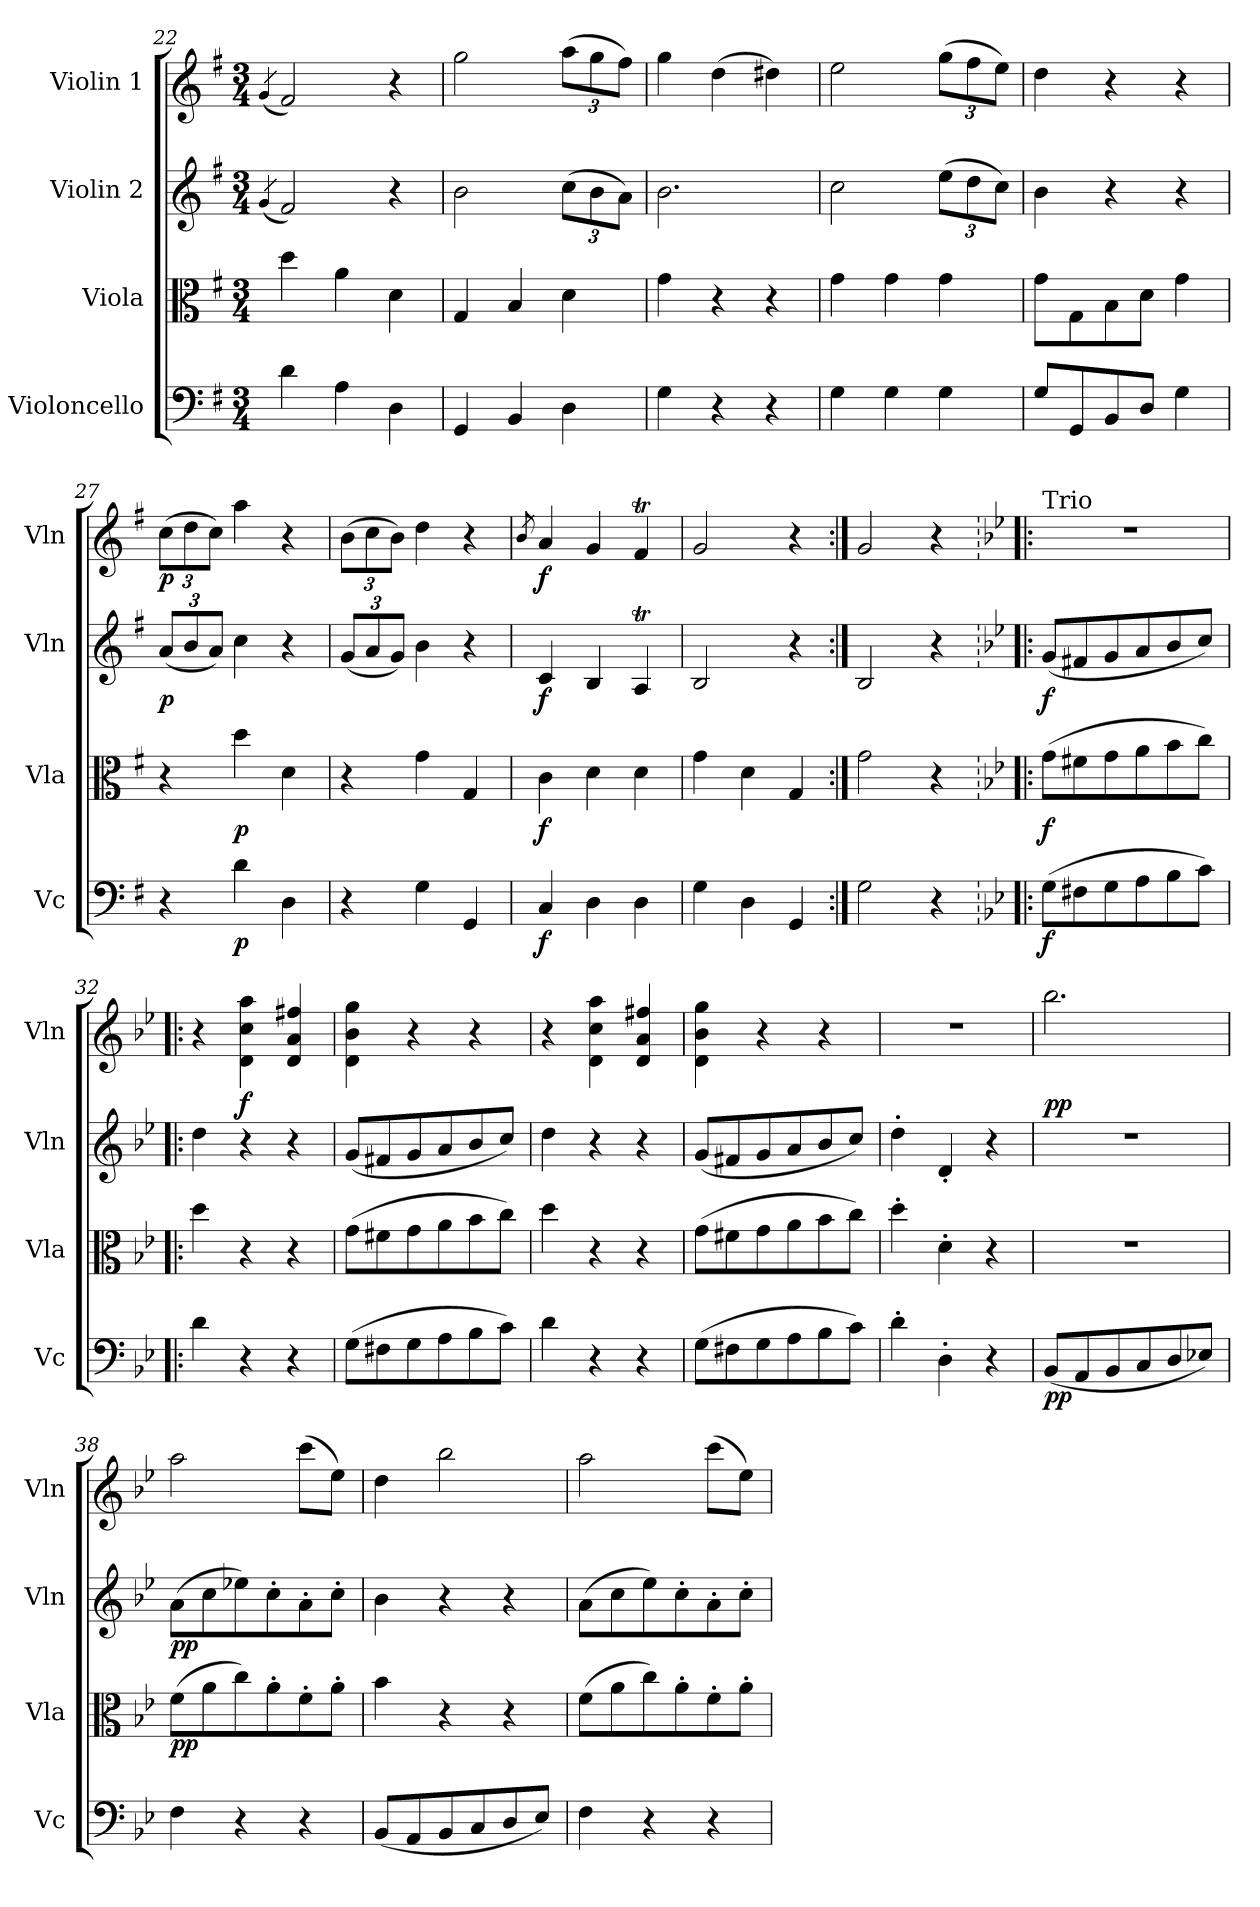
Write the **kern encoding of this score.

**kern	**dynam	**kern	**dynam	**kern	**dynam	**kern	**dynam
*part4	*part4	*part3	*part3	*part2	*part2	*part1	*part1
*staff4	*staff4	*staff3	*staff3	*staff2	*staff2	*staff1	*staff1
*I"Violoncello	*	*I"Viola	*	*I"Violin 2	*	*I"Violin 1	*
*I'Vc	*	*I'Vla	*	*I'Vln	*	*I'Vln	*
*clefF4	*	*clefC3	*	*clefG2	*	*clefG2	*
*k[f#]	*	*k[f#]	*	*k[f#]	*	*k[f#]	*
*M3/4	*	*M3/4	*	*M3/4	*	*M3/4	*
=22	=22	=22	=22	=22	=22	=22	=22
.	.	.	.	(4qg/	.	(4qg/	.
4d\	.	4dd\	.	2f#/)	.	2f#/)	.
4A\	.	4a\	.	.	.	.	.
4D\	.	4d\	.	4r	.	4r	.
=23	=23	=23	=23	=23	=23	=23	=23
4GG/	.	4G/	.	2b\	.	2gg\	.
4BB/	.	4B/	.	.	.	.	.
*	*	*	*	*Xbrackettup	*	*Xbrackettup	*
4D\	.	4d\	.	(12cc\L	.	(12aa\L	.
.	.	.	.	12b\	.	12gg\	.
.	.	.	.	12a\J)	.	12ff#\J)	.
=24	=24	=24	=24	=24	=24	=24	=24
4G\	.	4g\	.	2.b\	.	4gg\	.
4r	.	4r	.	.	.	(4dd\	.
4r	.	4r	.	.	.	4dd#X\)	.
!!LO:LB:g=z
=25	=25	=25	=25	=25	=25	=25	=25
4G\	.	4g\	.	2cc\	.	2ee\	.
4G\	.	4g\	.	.	.	.	.
4G\	.	4g\	.	(12ee\L	.	(12gg\L	.
.	.	.	.	12dd\	.	12ff#\	.
.	.	.	.	12cc\J)	.	12ee\J)	.
=26	=26	=26	=26	=26	=26	=26	=26
8G/L	.	8g\L	.	4b\	.	4dd\	.
8GG/	.	8G\	.	.	.	.	.
8BB/	.	8B\	.	4r	.	4r	.
8D/J	.	8d\J	.	.	.	.	.
4G\	.	4g\	.	4r	.	4r	.
=27	=27	=27	=27	=27	=27	=27	=27
!	!	!	!	!	!LO:DY:b	!	!LO:DY:b
4r	.	4r	.	(12a/L	p	(12cc\L	p
.	.	.	.	12b/	.	12dd\	.
.	.	.	.	12a/J)	.	12cc\J)	.
!	!LO:DY:b	!	!LO:DY:b	!	!	!	!
4d\	p	4dd\	p	4cc\	.	4aa\	.
4D\	.	4d\	.	4r	.	4r	.
=28	=28	=28	=28	=28	=28	=28	=28
4r	.	4r	.	(12g/L	.	(12b\L	.
.	.	.	.	12a/	.	12cc\	.
.	.	.	.	12g/J)	.	12b\J)	.
4G\	.	4g\	.	4b\	.	4dd\	.
4GG/	.	4G/	.	4r	.	4r	.
=29	=29	=29	=29	=29	=29	=29	=29
.	.	.	.	.	.	8qb/	.
!	!LO:DY:b	!	!LO:DY:b	!	!LO:DY:b	!	!LO:DY:b
4C/	f	4c\	f	4c/	f	4a/	f
4D\	.	4d\	.	4B/	.	4g/	.
4D\	.	4d\	.	4AT/	.	4f#t/	.
=29X2	=29X2	=29X2	=29X2	=29X2	=29X2	=29X2	=29X2
4G\	.	4g\	.	2B/	.	2g/	.
4D\	.	4d\	.	.	.	.	.
4GG/	.	4G/	.	4r	.	4r	.
=30:|!	=30:|!	=30:|!	=30:|!	=30:|!	=30:|!	=30:|!	=30:|!
2G\	.	2g\	.	2B/	.	2g/	.
4r	.	4r	.	4r	.	4r	.
!!LO:PB:g=z
=31|!:	=31|!:	=31|!:	=31|!:	=31|!:	=31|!:	=31|!:	=31|!:
*k[b-e-]	*	*k[b-e-]	*	*k[b-e-]	*	*k[b-e-]	*
!	!	!	!	!	!	!LO:TX:a:t=Trio	!
!	!LO:DY:b	!	!LO:DY:b	!	!LO:DY:b	!	!
(8G\L	f	(8g\L	f	(8g/L	f	2.r	.
8F#X\	.	8f#X\	.	8f#X/	.	.	.
8G\	.	8g\	.	8g/	.	.	.
8A\	.	8a\	.	8a/	.	.	.
8B-\	.	8b-\	.	8b-/	.	.	.
8c\J)	.	8cc\J)	.	8cc/J)	.	.	.
=32	=32	=32	=32	=32	=32	=32	=32
4d\	.	4dd\	.	4dd\	.	4r	.
!	!	!	!	!	!	!	!LO:DY:b
4r	.	4r	.	4r	.	4d\ 4cc\ 4aa\	f
4r	.	4r	.	4r	.	4d/ 4a/ 4ff#X/	.
=33	=33	=33	=33	=33	=33	=33	=33
(8G\L	.	(8g\L	.	(8g/L	.	4d\ 4b-\ 4gg\	.
8F#X\	.	8f#X\	.	8f#X/	.	.	.
8G\	.	8g\	.	8g/	.	4r	.
8A\	.	8a\	.	8a/	.	.	.
8B-\	.	8b-\	.	8b-/	.	4r	.
8c\J)	.	8cc\J)	.	8cc/J)	.	.	.
=34	=34	=34	=34	=34	=34	=34	=34
4d\	.	4dd\	.	4dd\	.	4r	.
4r	.	4r	.	4r	.	4d\ 4cc\ 4aa\	.
4r	.	4r	.	4r	.	4d/ 4a/ 4ff#X/	.
=35	=35	=35	=35	=35	=35	=35	=35
(8G\L	.	(8g\L	.	(8g/L	.	4d\ 4b-\ 4gg\	.
8F#X\	.	8f#X\	.	8f#X/	.	.	.
8G\	.	8g\	.	8g/	.	4r	.
8A\	.	8a\	.	8a/	.	.	.
8B-\	.	8b-\	.	8b-/	.	4r	.
8c\J)	.	8cc\J)	.	8cc/J)	.	.	.
=36	=36	=36	=36	=36	=36	=36	=36
4d'\	.	4dd'\	.	4dd'\	.	2.r	.
4D'\	.	4d'\	.	4d'/	.	.	.
4r	.	4r	.	4r	.	.	.
!!LO:LB:g=z
=37	=37	=37	=37	=37	=37	=37	=37
!	!LO:DY:b	!	!	!	!	!	!LO:DY:b
(8BB-/L	pp	2.r	.	2.r	.	2.bb-\	pp
8AA/	.	.	.	.	.	.	.
8BB-/	.	.	.	.	.	.	.
8C/	.	.	.	.	.	.	.
8D/	.	.	.	.	.	.	.
8E-X/J)	.	.	.	.	.	.	.
=38	=38	=38	=38	=38	=38	=38	=38
!	!	!	!LO:DY:b	!	!LO:DY:b	!	!
4F\	.	(8f\L	pp	(8a\L	pp	2aa\	.
.	.	8a\	.	8cc\	.	.	.
4r	.	8cc\)	.	8ee-X\)	.	.	.
.	.	8a'\	.	8cc'\	.	.	.
4r	.	8f'\	.	8a'\	.	(8ccc\L	.
.	.	8a'\J	.	8cc'\J	.	8ee-\J)	.
=39	=39	=39	=39	=39	=39	=39	=39
(8BB-/L	.	4b-\	.	4b-\	.	4dd\	.
8AA/	.	.	.	.	.	.	.
8BB-/	.	4r	.	4r	.	2bb-\	.
8C/	.	.	.	.	.	.	.
8D/	.	4r	.	4r	.	.	.
8E-/J)	.	.	.	.	.	.	.
=40	=40	=40	=40	=40	=40	=40	=40
4F\	.	(8f\L	.	(8a\L	.	2aa\	.
.	.	8a\	.	8cc\	.	.	.
4r	.	8cc\)	.	8ee-\)	.	.	.
.	.	8a'\	.	8cc'\	.	.	.
4r	.	8f'\	.	8a'\	.	(8ccc\L	.
.	.	8a'\J	.	8cc'\J	.	8ee-\J)	.
=	=	=	=	=	=	=	=
*-	*-	*-	*-	*-	*-	*-	*-
